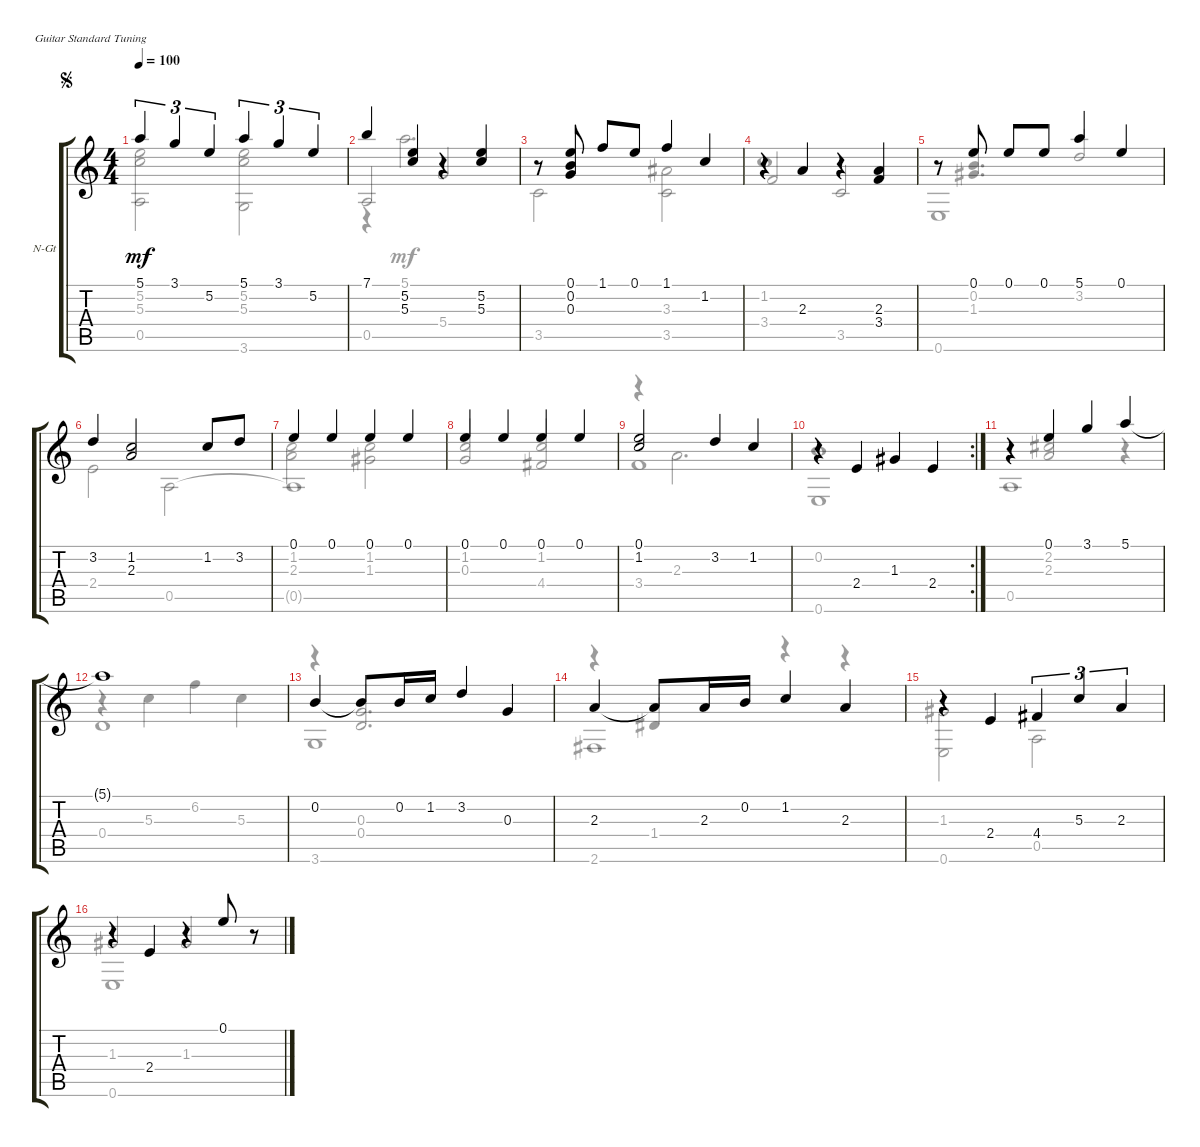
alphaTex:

\defaultSystemsLayout 4
\bracketExtendMode groupsimilarinstruments
\firstSystemTrackNameOrientation horizontal
\otherSystemsTrackNameOrientation horizontal
\track ("Nylon Guitar" "N-Gt") {instrument acousticguitarnylon}
\staff {score tabs}
\tuning (E4 B3 G3 D3 A2 E2)
\voice
\ts (4 4)
\jump segno
\tempo 100
\clef g2
\ks c
5.1.4{tu (3 2) dy mf} 3.1.4{tu (3 2)} 5.2.4{tu (3 2)} 5.1.4{tu (3 2)} 3.1.4{tu (3 2)} 5.2.4{tu (3 2)} |
7.1.4 (5.2 5.3).4 r.4 (5.3 5.2).4 |
r.8 (0.3 0.2 0.1).8 1.1.8 0.1.8 1.1.4 1.2.4 |
r.4 2.3.4 r.4 (2.3 3.4).4 |
r.8 0.1.8 0.1.8 0.1.8 5.1.4 0.1.4 |
3.2.4 (2.3 1.2).2 1.2.8 3.2.8 |
0.1.4 0.1.4 0.1.4 0.1.4 |
0.1.4 0.1.4 0.1.4 0.1.4 |
(1.2 0.1).2 3.2.4 1.2.4 |
\rc 2
r.4 2.4.4 1.3.4 2.4.4 |
r.4 0.1.4 3.1.4 5.1.4 |
5.1{t}.1 |
0.2.4 0.2{t}.8 0.2.16 1.2.16 3.2.4 0.3.4 |
2.3.4 2.3{t}.8 2.3.16 0.2.16 1.2.4 2.3.4 |
r.4 2.4.4 4.4.4{tu (3 2)} 5.3.4{tu (3 2)} 2.3.4{tu (3 2)} |
r.4 2.4.4 r.4 0.1.8 r.8
\voice
\clef g2
\ottava regular
\simile none
\ks c
(0.5 5.2 5.3).2{dy mf} (5.3 5.2 3.6).2 |
0.5.2{beam invert} 5.4.2{beam invert} |
3.5.2 (3.5 3.3).2 |
3.4.2{beam invert} 3.5.2{beam invert} |
r.8 (1.3 0.2).4{d} 3.2.2{beam invert} |
2.4.2 0.5.2 |
0.5{t}.1 |
(0.3 1.2).2{beam invert} (1.2 4.4).2{beam invert} |
r.4 2.3.2{d} |
(0.6 0.2).1 |
r.4 (2.3 2.2).2{beam invert} r.4 |
r.4 5.3.4 6.2.4 5.3.4 |
r.4 (0.4 0.3).2{d beam invert} |
r.4 1.4.4{beam invert} r.4 r.4 |
(0.6 1.3).2 0.5.2 |
1.3.2{beam invert} 1.3.2{beam invert}
\voice
\clef g2
\ottava regular
\simile none
\ks c
|
r.4 5.1.2{d} |
|
1.2.1 |
0.6.1 |
|
(2.3 1.2).2 (1.2 1.3).2 |
|
3.4.1 |
|
0.5.1 |
0.4.1 |
3.6.1 |
2.6.1 |
|
0.6.1
